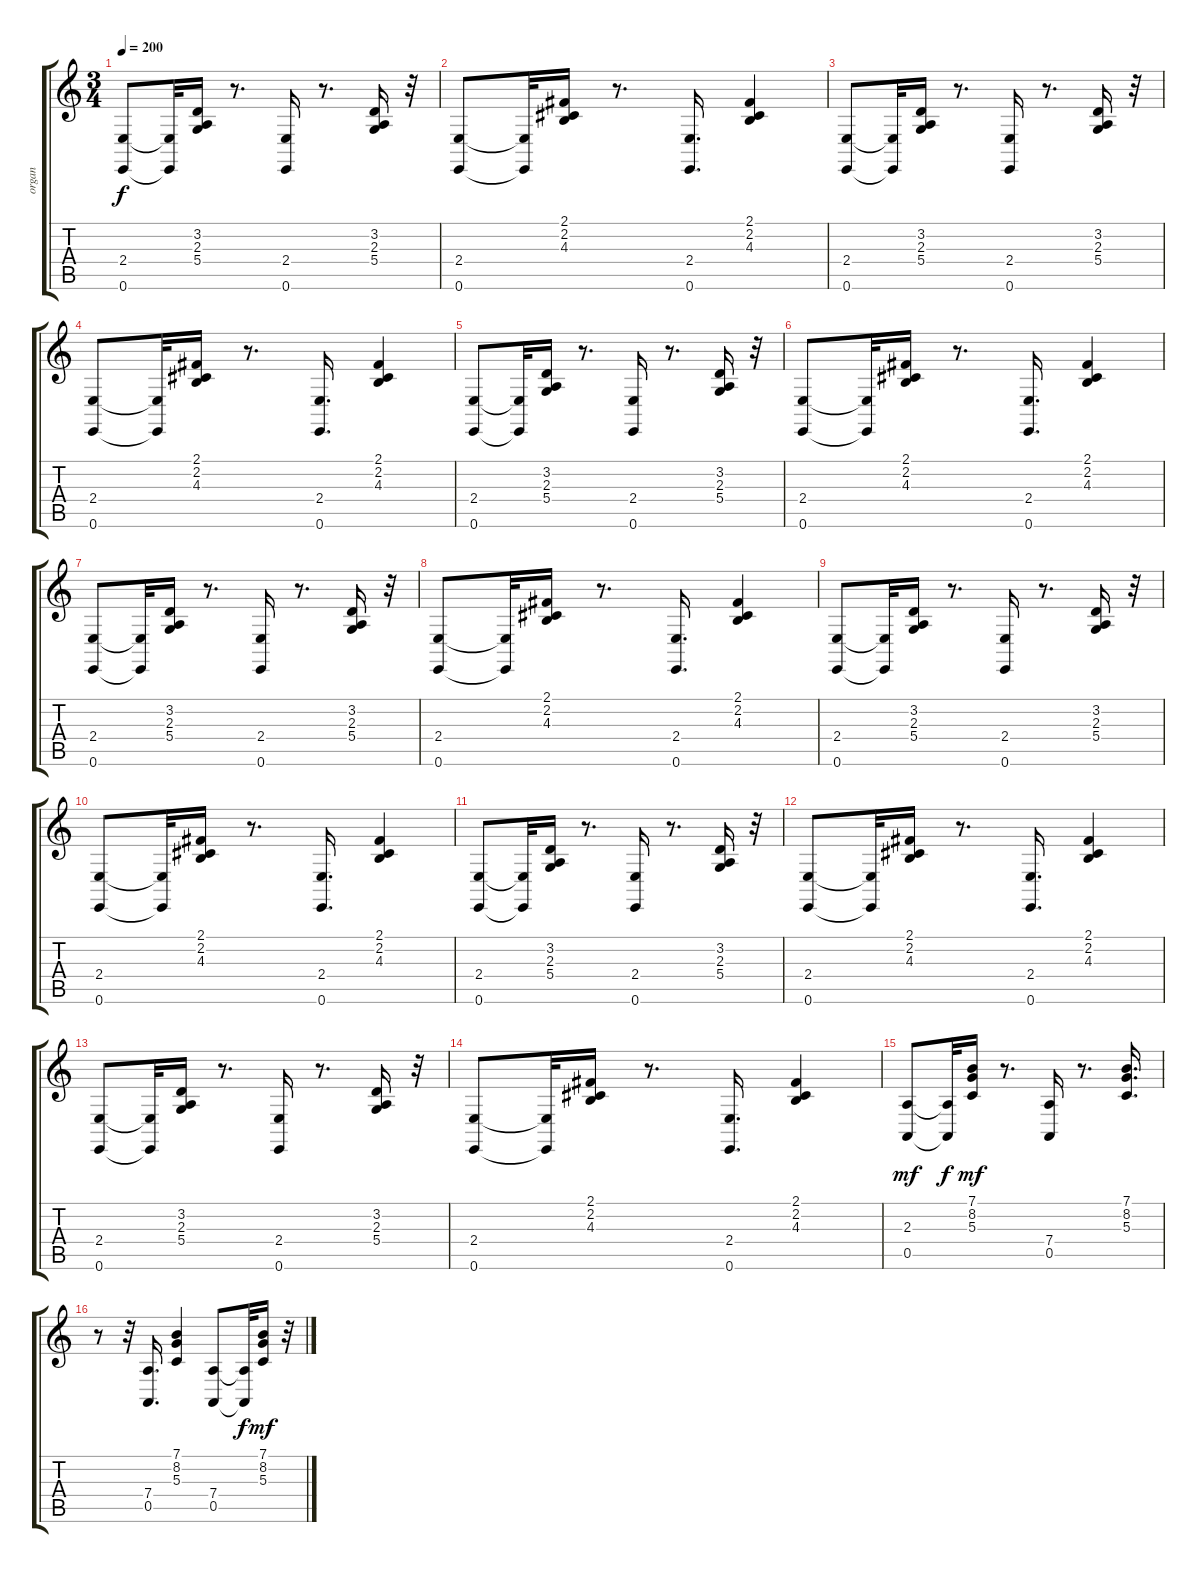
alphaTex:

\track ("organ" "organ") {instrument rockorgan}
\staff {score tabs}
\tuning (E4 B3 G3 D3 A2 E2) {hide}
\ts (3 4)
\tempo 200
\clef g2
\ks c
(2.4 0.6).8{dy f} (2.4{t} 0.6{t}).32 (3.2 2.3 5.4).16 r.8{d} (2.4 0.6).16 r.8{d} (3.2 2.3 5.4).16 r.32 |
(2.4 0.6).8 (2.4{t} 0.6{t}).32 (2.1 2.2 4.3).16 r.8{d} (2.4 0.6).16{d} (2.1 2.2 4.3).4 |
(2.4 0.6).8 (2.4{t} 0.6{t}).32 (3.2 2.3 5.4).16 r.8{d} (2.4 0.6).16 r.8{d} (3.2 2.3 5.4).16 r.32 |
(2.4 0.6).8 (2.4{t} 0.6{t}).32 (2.1 2.2 4.3).16 r.8{d} (2.4 0.6).16{d} (2.1 2.2 4.3).4 |
(2.4 0.6).8 (2.4{t} 0.6{t}).32 (3.2 2.3 5.4).16 r.8{d} (2.4 0.6).16 r.8{d} (3.2 2.3 5.4).16 r.32 |
(2.4 0.6).8 (2.4{t} 0.6{t}).32 (2.1 2.2 4.3).16 r.8{d} (2.4 0.6).16{d} (2.1 2.2 4.3).4 |
(2.4 0.6).8 (2.4{t} 0.6{t}).32 (3.2 2.3 5.4).16 r.8{d} (2.4 0.6).16 r.8{d} (3.2 2.3 5.4).16 r.32 |
(2.4 0.6).8 (2.4{t} 0.6{t}).32 (2.1 2.2 4.3).16 r.8{d} (2.4 0.6).16{d} (2.1 2.2 4.3).4 |
(2.4 0.6).8 (2.4{t} 0.6{t}).32 (3.2 2.3 5.4).16 r.8{d} (2.4 0.6).16 r.8{d} (3.2 2.3 5.4).16 r.32 |
(2.4 0.6).8 (2.4{t} 0.6{t}).32 (2.1 2.2 4.3).16 r.8{d} (2.4 0.6).16{d} (2.1 2.2 4.3).4 |
(2.4 0.6).8 (2.4{t} 0.6{t}).32 (3.2 2.3 5.4).16 r.8{d} (2.4 0.6).16 r.8{d} (3.2 2.3 5.4).16 r.32 |
(2.4 0.6).8 (2.4{t} 0.6{t}).32 (2.1 2.2 4.3).16 r.8{d} (2.4 0.6).16{d} (2.1 2.2 4.3).4 |
(2.4 0.6).8 (2.4{t} 0.6{t}).32 (3.2 2.3 5.4).16 r.8{d} (2.4 0.6).16 r.8{d} (3.2 2.3 5.4).16 r.32 |
(2.4 0.6).8 (2.4{t} 0.6{t}).32 (2.1 2.2 4.3).16 r.8{d} (2.4 0.6).16{d} (2.1 2.2 4.3).4 |
(2.3 0.5).8{dy mf} (2.3{t} 0.5{t}).32{dy f} (7.1 8.2 5.3).16{dy mf} r.8{d} (7.4 0.5).16 r.8{d} (7.1 8.2 5.3).16{d} |
r.8 r.32 (7.4 0.5).16{d} (7.1 8.2 5.3).4 (7.4 0.5).8 (7.4{t} 0.5{t}).32{dy f} (7.1 8.2 5.3).16{dy mf} r.32
